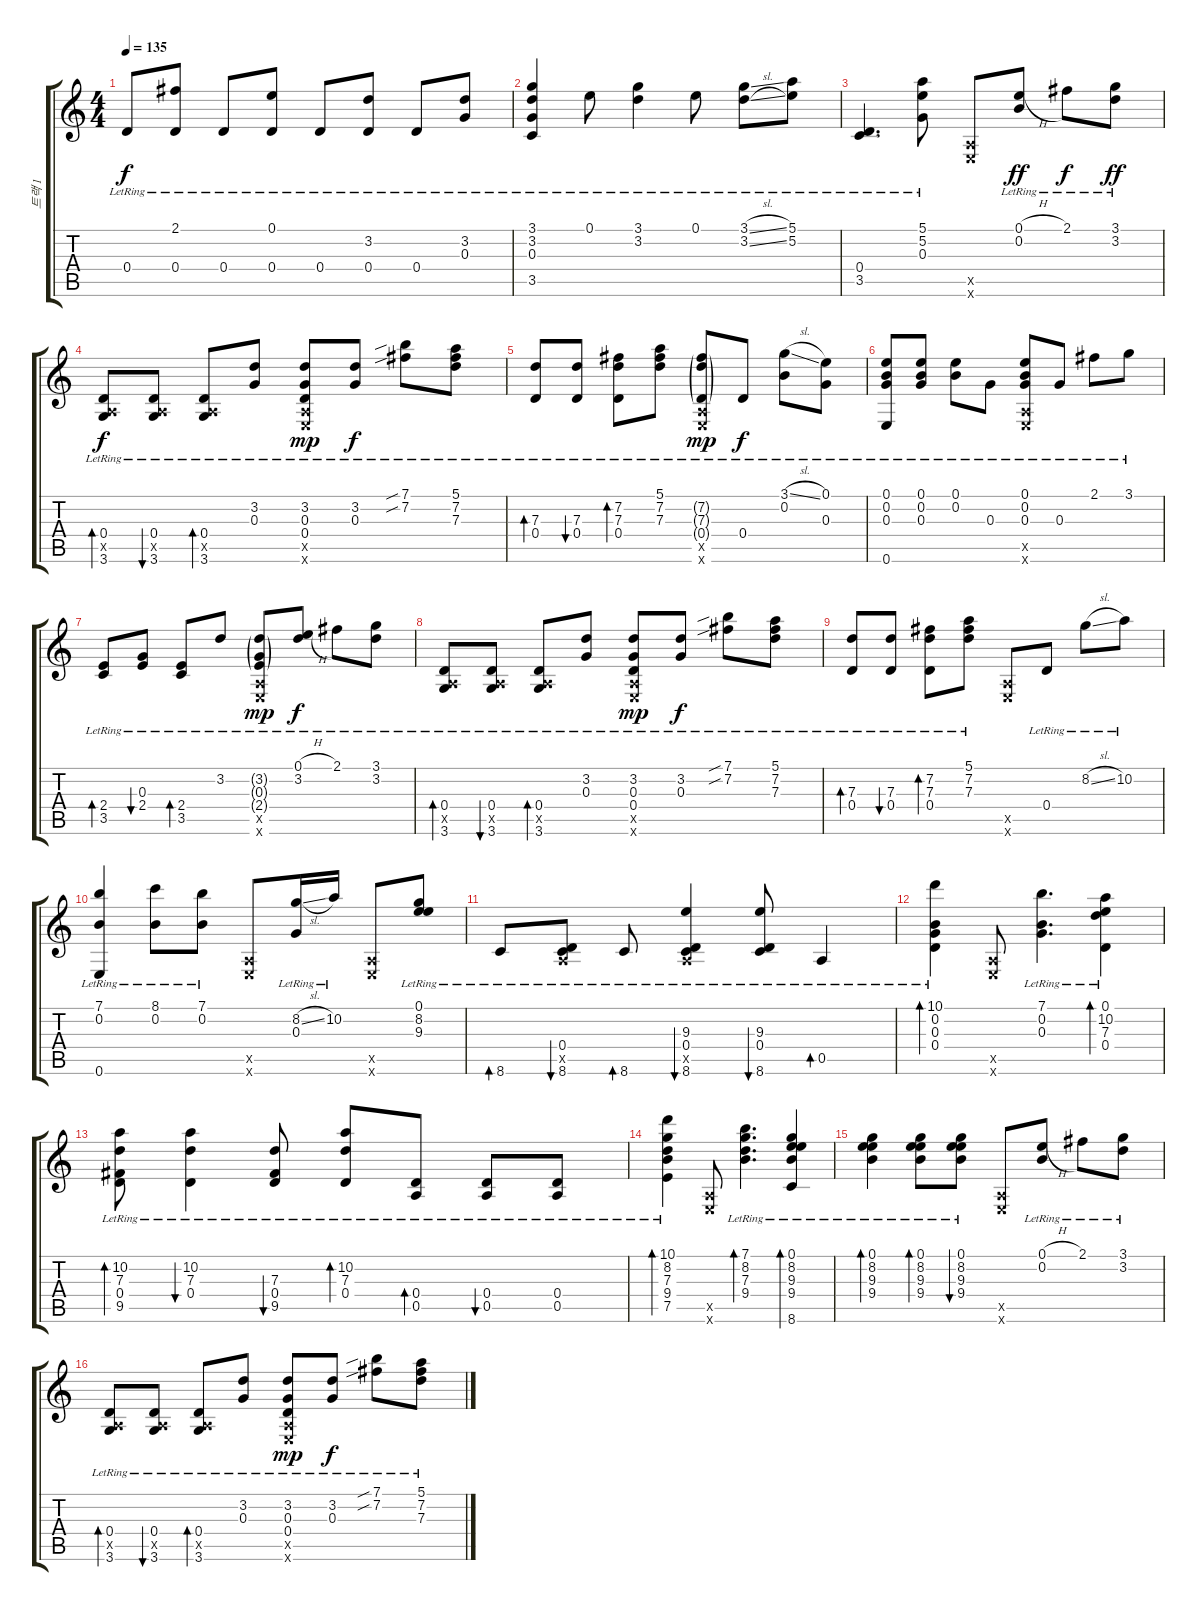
\track ("트랙 1" "트랙 1") {instrument acousticguitarsteel}
\staff {score tabs}
\tuning (E4 B3 G3 D3 A2 E2) {hide}
\ts (4 4)
\tempo 135
\clef g2
\ks c
0.4{lr}.8{dy f} (2.1{lr} 0.4{lr}).8 0.4{lr}.8 (0.1{lr} 0.4{lr}).8 0.4{lr}.8 (3.2{lr} 0.4{lr}).8 0.4{lr}.8 (3.2{lr} 0.3{lr}).8 |
(3.1{lr} 3.2{lr} 0.3{lr} 3.5{lr}).4 0.1{lr}.8 (3.1{lr} 3.2{lr}).4 0.1{lr}.8 (3.1{sl lr} 3.2{sl lr}).8 (5.1{lr} 5.2{lr}).8 |
(0.4{lr} 3.5{lr}).4{d} (5.1{lr} 5.2{lr} 0.3{lr}).8 (0.5{x} 0.6{x}).8 (0.1{h lr} 0.2{lr}).8{dy ff} 2.1{lr}.8{dy f} (3.1{lr} 3.2{lr}).8{dy ff} |
(0.4{lr} 0.5{x} 3.6{lr}).8{bd 60 dy f} (0.4{lr} 0.5{x} 3.6{lr}).8{bu 60} (0.4{lr} 0.5{x} 3.6{lr}).8{bd 60} (3.2{lr} 0.3{lr}).8 (3.2{lr} 0.3{lr} 0.4{lr} 0.5{x} 0.6{x}).8{dy mp} (3.2{lr} 0.3{lr}).8{dy f} (7.1{sib lr} 7.2{sib lr}).8 (5.1{lr} 7.2{lr} 7.3{lr}).8 |
(7.3{lr} 0.4{lr}).8{bd 60} (7.3{lr} 0.4{lr}).8{bu 60} (7.2{lr} 7.3{lr} 0.4{lr}).8{bd 60} (5.1{lr} 7.2{lr} 7.3{lr}).8 (7.2{g lr} 7.3{g lr} 0.4{g lr} 0.5{x} 0.6{x}).8{dy mp} 0.4{lr}.8{dy f} (3.1{sl lr} 0.2{lr}).8 (0.1{lr} 0.3{lr}).8 |
(0.1{lr} 0.2{lr} 0.3{lr} 0.6{lr}).8 (0.1{lr} 0.2{lr} 0.3{lr}).8 (0.1{lr} 0.2{lr}).8 0.3{lr}.8 (0.1{lr} 0.2{lr} 0.3{lr} 0.5{x} 0.6{x}).8 0.3{lr}.8 2.1{lr}.8 3.1{lr}.8 |
(2.4{lr} 3.5{lr}).8{bd 60} (0.3{lr} 2.4{lr}).8{bu 60} (2.4{lr} 3.5{lr}).8{bd 60} 3.2{lr}.8 (3.2{g lr} 0.3{g lr} 2.4{g lr} 0.5{x} 0.6{x}).8{dy mp} (0.1{h lr} 3.2{lr}).8{dy f} 2.1{lr}.8 (3.1{lr} 3.2{lr}).8 |
(0.4{lr} 0.5{x} 3.6{lr}).8{bd 60} (0.4{lr} 0.5{x} 3.6{lr}).8{bu 60} (0.4{lr} 0.5{x} 3.6{lr}).8{bd 60} (3.2{lr} 0.3{lr}).8 (3.2{lr} 0.3{lr} 0.4{lr} 0.5{x} 0.6{x}).8{dy mp} (3.2{lr} 0.3{lr}).8{dy f} (7.1{sib lr} 7.2{sib lr}).8 (5.1{lr} 7.2{lr} 7.3{lr}).8 |
(7.3{lr} 0.4{lr}).8{bd 60} (7.3{lr} 0.4{lr}).8{bu 60} (7.2{lr} 7.3{lr} 0.4{lr}).8{bd 60} (5.1{lr} 7.2{lr} 7.3{lr}).8 (0.5{x} 0.6{x}).8 0.4{lr}.8 8.2{sl lr}.8 10.2{lr}.8 |
(7.1{lr} 0.2{lr} 0.6{lr}).4 (8.1{lr} 0.2{lr}).8 (7.1{lr} 0.2{lr}).8 (0.5{x} 0.6{x}).8 (8.2{sl lr} 0.3{lr}).16 10.2{lr}.16 (0.5{x} 0.6{x}).8 (0.1{lr} 8.2{lr} 9.3{lr}).8 |
8.6{lr}.8{bd 60} (0.4{lr} 0.5{x} 8.6{lr}).8{bu 60} 8.6{lr}.8{bd 60} (9.3{lr} 0.4{lr} 0.5{x} 8.6{lr}).4{bu 60} (9.3{lr} 0.4{lr} 8.6{lr}).8{bu 60} 0.5{lr}.4{bd 60} |
(10.1{lr} 0.2{lr} 0.3{lr} 0.4{lr}).4{bd 120} (0.5{x} 0.6{x}).8 (7.1{lr} 0.2{lr} 0.3{lr}).4{d} (0.1{lr} 10.2{lr} 7.3{lr} 0.4{lr}).4{bd 120} |
(10.2{lr} 7.3{lr} 0.4{lr} 9.5{lr}).8{bd 120} (10.2{lr} 7.3{lr} 0.4{lr}).4{bu 60} (7.3{lr} 0.4{lr} 9.5{lr}).8{bu 120} (10.2{lr} 7.3{lr} 0.4{lr}).8{bd 120} (0.4{lr} 0.5{lr}).8{bd 120} (0.4{lr} 0.5{lr}).8{bu 120} (0.4{lr} 0.5{lr}).8 |
(10.1{lr} 8.2{lr} 7.3{lr} 9.4{lr} 7.5{lr}).4{bd 120} (0.5{x} 0.6{x}).8 (7.1{lr} 8.2{lr} 7.3{lr} 9.4{lr}).4{d bd 120} (0.1{lr} 8.2{lr} 9.3{lr} 9.4{lr} 8.6{lr}).4{bd 240} |
(0.1{lr} 8.2{lr} 9.3{lr} 9.4{lr}).4{bd 120} (0.1{lr} 8.2{lr} 9.3{lr} 9.4{lr}).8{bd 120} (0.1{lr} 8.2{lr} 9.3{lr} 9.4{lr}).8{bu 60} (0.5{x} 0.6{x}).8 (0.1{h lr} 0.2{lr}).8 2.1{lr}.8 (3.1{lr} 3.2{lr}).8 |
(0.4{lr} 0.5{x} 3.6{lr}).8{bd 60} (0.4{lr} 0.5{x} 3.6{lr}).8{bu 60} (0.4{lr} 0.5{x} 3.6{lr}).8{bd 60} (3.2{lr} 0.3{lr}).8 (3.2{lr} 0.3{lr} 0.4{lr} 0.5{x} 0.6{x}).8{dy mp} (3.2{lr} 0.3{lr}).8{dy f} (7.1{sib lr} 7.2{sib lr}).8 (5.1{lr} 7.2{lr} 7.3{lr}).8
